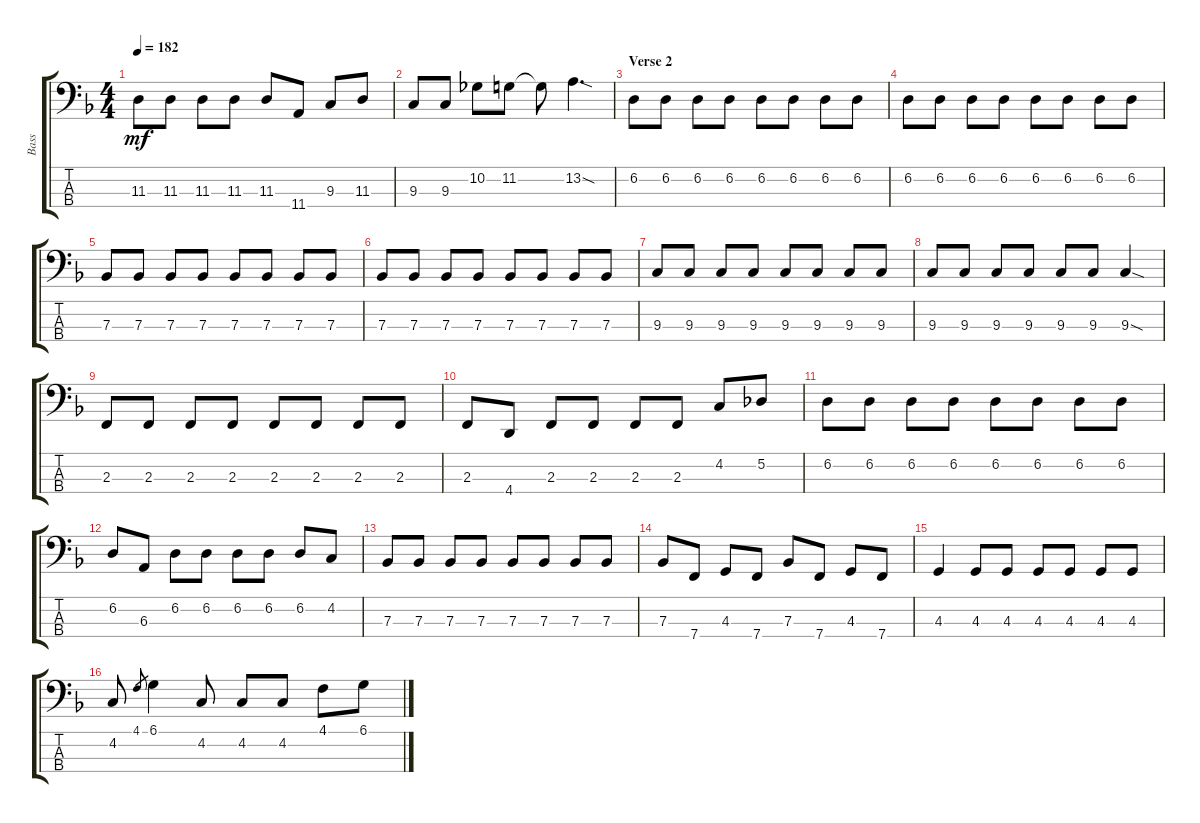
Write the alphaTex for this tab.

\track ("Bass" "Bass") {instrument electricbassfinger}
\staff {score tabs}
\tuning (Db2 Ab1 Eb1 Bb0) {hide}
\ts (4 4)
\tempo 182
\clef f4
\ks f
11.3.8{dy mf} 11.3.8 11.3.8 11.3.8 11.3.8 11.4.8 9.3.8 11.3.8 |
9.3.8 9.3.8 10.2.8 11.2.8 11.2{t}.8 13.2{sod}.4{d} |
\section ("" "Verse 2")
6.2.8 6.2.8 6.2.8 6.2.8 6.2.8 6.2.8 6.2.8 6.2.8 |
6.2.8 6.2.8 6.2.8 6.2.8 6.2.8 6.2.8 6.2.8 6.2.8 |
7.3.8 7.3.8 7.3.8 7.3.8 7.3.8 7.3.8 7.3.8 7.3.8 |
7.3.8 7.3.8 7.3.8 7.3.8 7.3.8 7.3.8 7.3.8 7.3.8 |
9.3.8 9.3.8 9.3.8 9.3.8 9.3.8 9.3.8 9.3.8 9.3.8 |
9.3.8 9.3.8 9.3.8 9.3.8 9.3.8 9.3.8 9.3{sod}.4 |
2.3.8 2.3.8 2.3.8 2.3.8 2.3.8 2.3.8 2.3.8 2.3.8 |
2.3.8 4.4.8 2.3.8 2.3.8 2.3.8 2.3.8 4.2.8 5.2.8 |
6.2.8 6.2.8 6.2.8 6.2.8 6.2.8 6.2.8 6.2.8 6.2.8 |
6.2.8 6.3.8 6.2.8 6.2.8 6.2.8 6.2.8 6.2.8 4.2.8 |
7.3.8 7.3.8 7.3.8 7.3.8 7.3.8 7.3.8 7.3.8 7.3.8 |
7.3.8 7.4.8 4.3.8 7.4.8 7.3.8 7.4.8 4.3.8 7.4.8 |
4.3.4 4.3.8 4.3.8 4.3.8 4.3.8 4.3.8 4.3.8 |
4.2.8 4.1.8{gr} 6.1.4 4.2.8 4.2.8 4.2.8 4.1.8 6.1.8
